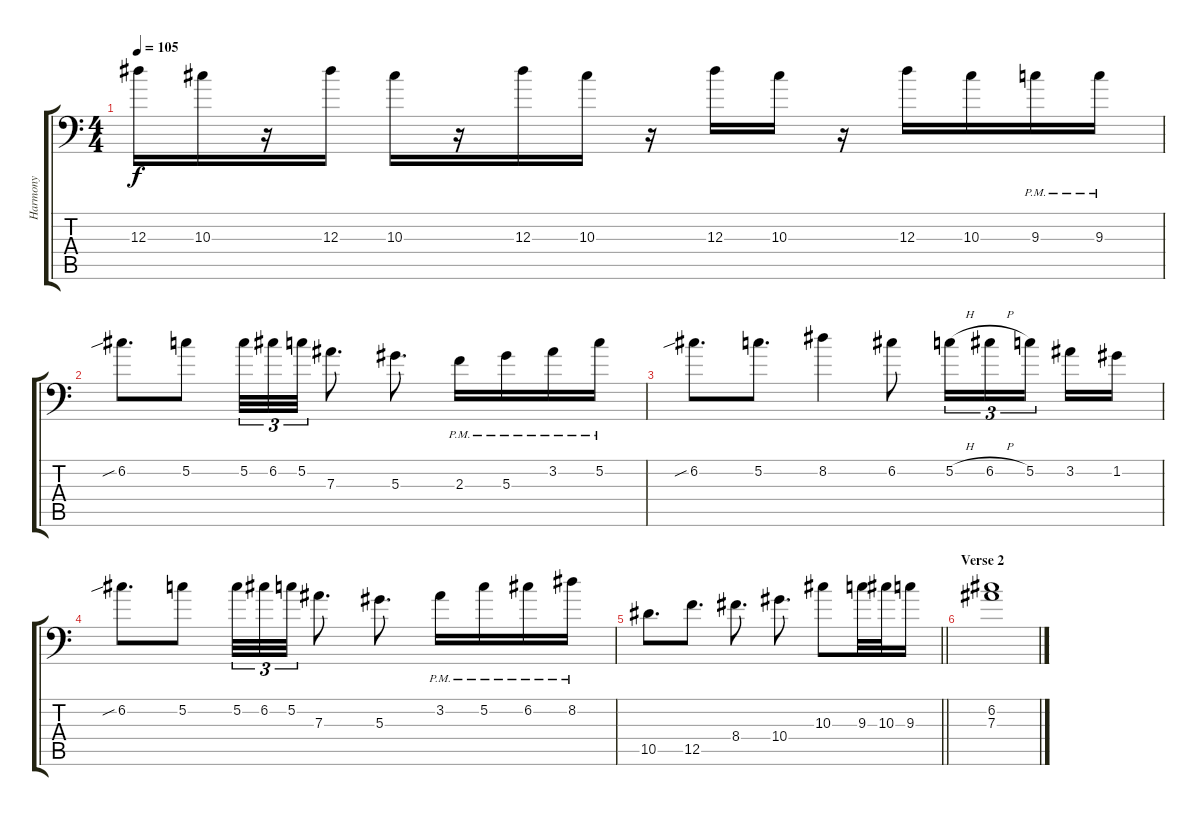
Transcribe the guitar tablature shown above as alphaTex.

\track ("Harmony" "Harmony") {instrument distortionguitar}
\staff {score tabs}
\tuning (C4 G3 Eb3 Bb2 F2 Bb1) {hide}
\ts (4 4)
\tempo 105
\clef f4
\ks c
12.3.16{dy f} 10.3.16 r.16 12.3.16 10.3.16 r.16 12.3.16 10.3.16 r.16 12.3.16 10.3.16 r.16 12.3.16 10.3.16 9.3{pm}.16 9.3{pm}.16 |
6.2{sib}.8{d} 5.2.8 5.2.32{tu (3 2)} 6.2.32{tu (3 2)} 5.2.32{tu (3 2)} 7.3.8{d} 5.3.8{d} 2.3{pm}.16 5.3{pm}.16 3.2{pm}.16 5.2{pm}.16 |
6.2{sib}.8{d} 5.2.8{d} 8.2.4 6.2.8 5.2{h}.16{tu (3 2)} 6.2{h}.16{tu (3 2)} 5.2.16{tu (3 2) beam splitsecondary} 3.2.16 1.2.16 |
6.2{sib}.8{d} 5.2.8 5.2.32{tu (3 2)} 6.2.32{tu (3 2)} 5.2.32{tu (3 2)} 7.3.8{d} 5.3.8{d} 3.2{pm}.16 5.2{pm}.16 6.2{pm}.16 8.2{pm}.16 |
\barLineRight lightlight
10.5.8{d} 12.5.8{d} 8.4.8{d} 10.4.8{d} 10.3.8 9.3.32 10.3.32 9.3.16 |
\section ("" "Verse 2")
(6.2 7.3).1
